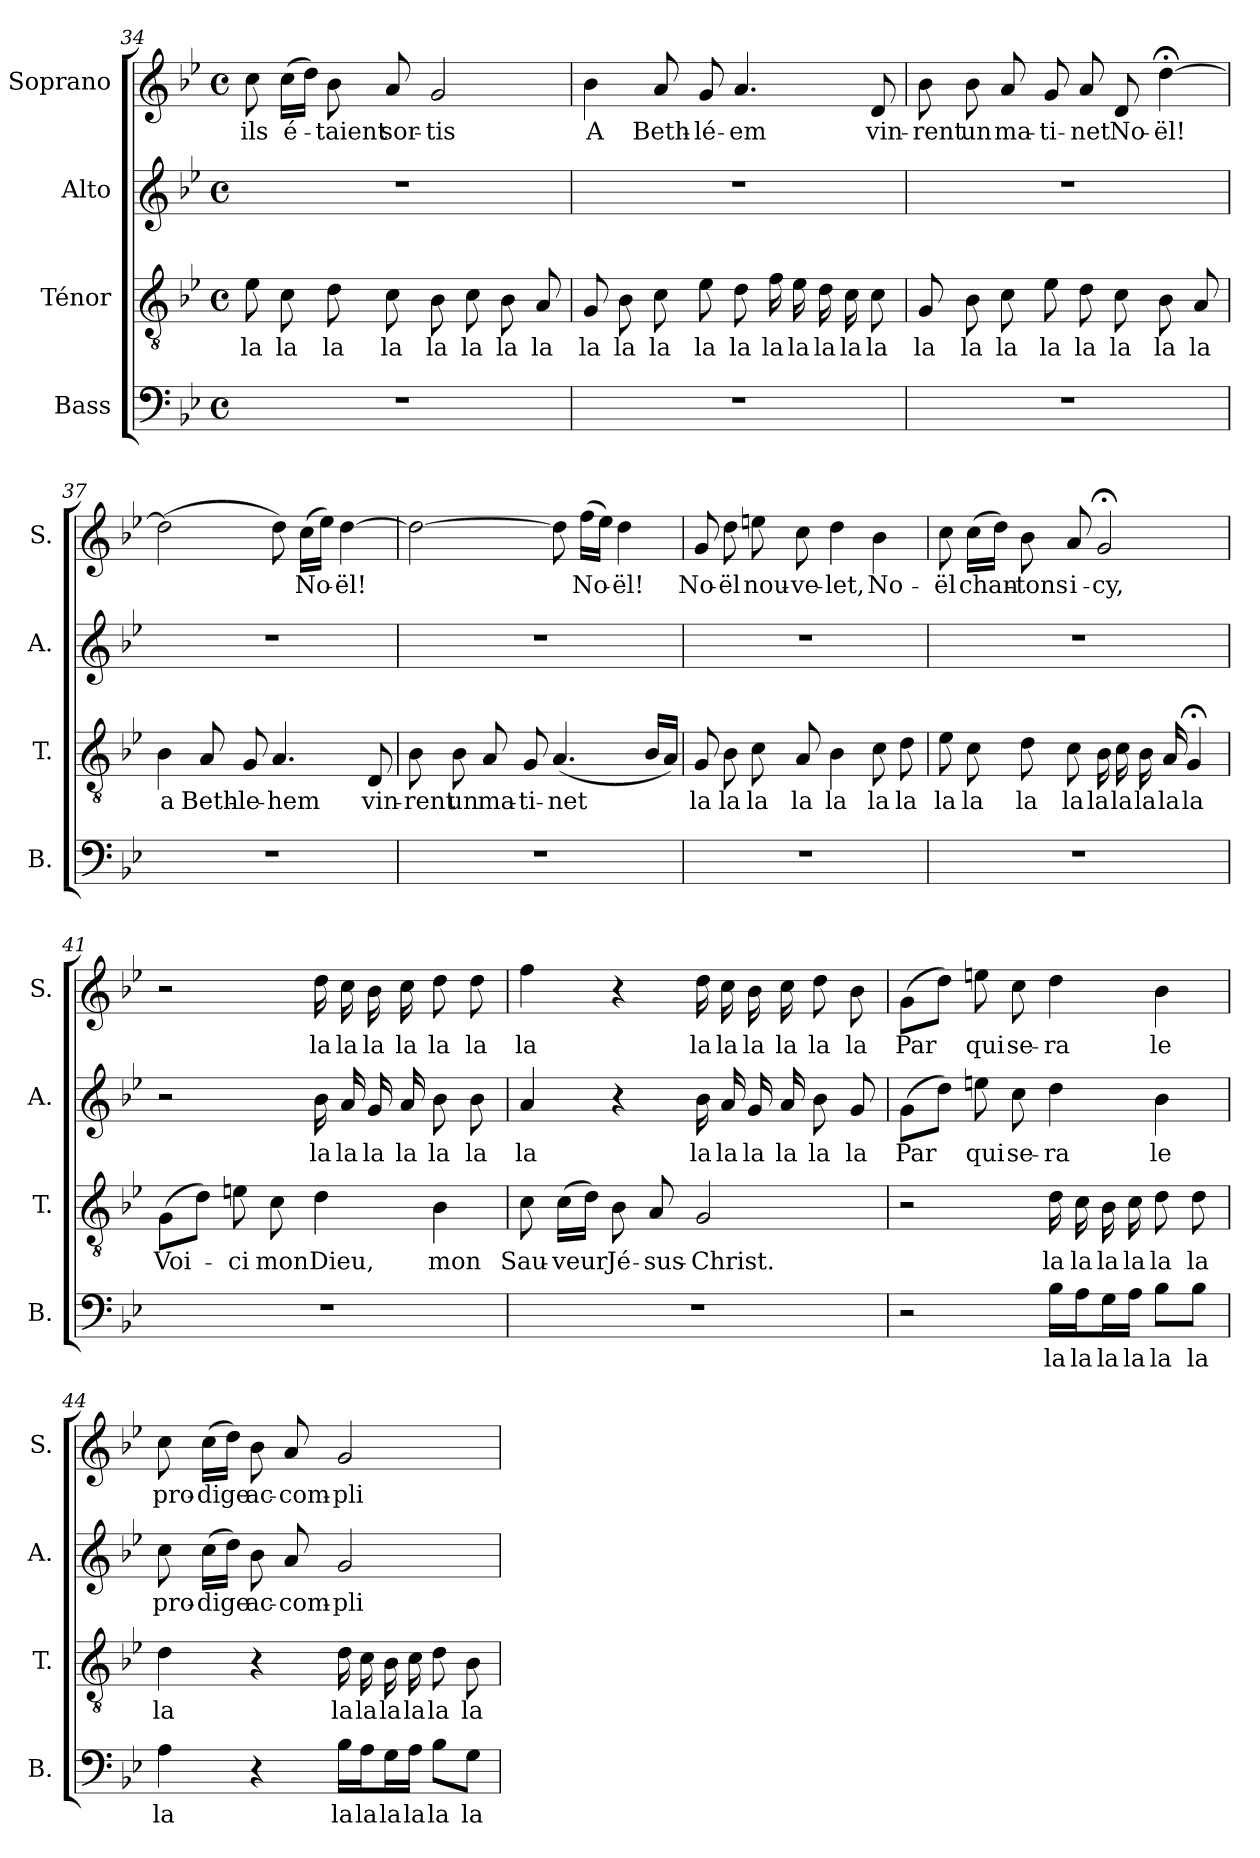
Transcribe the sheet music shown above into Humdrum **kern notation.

**kern	**text	**kern	**text	**kern	**text	**kern	**text
*part4	*part4	*part3	*part3	*part2	*part2	*part1	*part1
*staff4	*staff4	*staff3	*staff3	*staff2	*staff2	*staff1	*staff1
*I"Bass	*	*I"Ténor	*	*I"Alto	*	*I"Soprano	*
*I'B.	*	*I'T.	*	*I'A.	*	*I'S.	*
*clefF4	*	*clefGv2	*	*clefG2	*	*clefG2	*
*k[b-e-]	*	*k[b-e-]	*	*k[b-e-]	*	*k[b-e-]	*
*M4/4	*	*M4/4	*	*M4/4	*	*M4/4	*
*met(c)	*	*met(c)	*	*met(c)	*	*met(c)	*
=34	=34	=34	=34	=34	=34	=34	=34
!	!	!	!LO:LY:b	!	!	!	!LO:LY:b
1r	.	8e-\	la	1r	.	8cc\	ils
!	!	!	!LO:LY:b	!	!	!	!LO:LY:b
.	.	8c\	la	.	.	(16cc\LL	é-
.	.	.	.	.	.	16dd\JJ)	.
!	!	!	!LO:LY:b	!	!	!	!LO:LY:b
.	.	8d\	la	.	.	8b-\	-taient
!	!	!	!LO:LY:b	!	!	!	!LO:LY:b
.	.	8c\	la	.	.	8a/	sor-
!	!	!	!LO:LY:b	!	!	!	!LO:LY:b
.	.	8B-\	la	.	.	2g/	-tis
!	!	!	!LO:LY:b	!	!	!	!
.	.	8c\	la	.	.	.	.
!	!	!	!LO:LY:b	!	!	!	!
.	.	8B-\	la	.	.	.	.
!	!	!	!LO:LY:b	!	!	!	!
.	.	8A/	la	.	.	.	.
=35	=35	=35	=35	=35	=35	=35	=35
!	!	!	!LO:LY:b	!	!	!	!LO:LY:b
1r	.	8G/	la	1r	.	4b-\	A
!	!	!	!LO:LY:b	!	!	!	!
.	.	8B-\	la	.	.	.	.
!	!	!	!LO:LY:b	!	!	!	!LO:LY:b
.	.	8c\	la	.	.	8a/	Beth-
!	!	!	!LO:LY:b	!	!	!	!LO:LY:b
.	.	8e-\	la	.	.	8g/	-lé-
!	!	!	!LO:LY:b	!	!	!	!LO:LY:b
.	.	8d\	la	.	.	4.a/	-em
!	!	!	!LO:LY:b	!	!	!	!
.	.	16f\	la	.	.	.	.
!	!	!	!LO:LY:b	!	!	!	!
.	.	16e-\	la	.	.	.	.
!	!	!	!LO:LY:b	!	!	!	!
.	.	16d\	la	.	.	.	.
!	!	!	!LO:LY:b	!	!	!	!
.	.	16c\	la	.	.	.	.
!	!	!	!LO:LY:b	!	!	!	!LO:LY:b
.	.	8c\	la	.	.	8d/	vin-
=36	=36	=36	=36	=36	=36	=36	=36
!	!	!	!LO:LY:b	!	!	!	!LO:LY:b
1r	.	8G/	la	1r	.	8b-\	-rent
!	!	!	!LO:LY:b	!	!	!	!LO:LY:b
.	.	8B-\	la	.	.	8b-\	un
!	!	!	!LO:LY:b	!	!	!	!LO:LY:b
.	.	8c\	la	.	.	8a/	ma-
!	!	!	!LO:LY:b	!	!	!	!LO:LY:b
.	.	8e-\	la	.	.	8g/	-ti-
!	!	!	!LO:LY:b	!	!	!	!LO:LY:b
.	.	8d\	la	.	.	8a/	-net
!	!	!	!LO:LY:b	!	!	!	!LO:LY:b
.	.	8c\	la	.	.	8d/	No-
!	!	!	!LO:LY:b	!	!	!	!LO:LY:b
.	.	8B-\	la	.	.	[4dd;<\	-ël!
!	!	!	!LO:LY:b	!	!	!	!
.	.	8A/	la	.	.	.	.
!!LO:LB:g=z
=37	=37	=37	=37	=37	=37	=37	=37
!	!	!	!LO:LY:b	!	!	!	!
1r	.	4B-\	a	1r	.	(2dd\]	.
!	!	!	!LO:LY:b	!	!	!	!
.	.	8A/	Beth-	.	.	.	.
!	!	!	!LO:LY:b	!	!	!	!
.	.	8G/	-le-	.	.	.	.
!	!	!	!LO:LY:b	!	!	!	!
.	.	4.A/	-hem	.	.	8dd\)	.
!	!	!	!	!	!	!	!LO:LY:b
.	.	.	.	.	.	(16cc\LL	No-
.	.	.	.	.	.	16ee-\JJ)	.
!	!	!	!	!	!	!	!LO:LY:b
.	.	.	.	.	.	[4dd\	-ël!
!	!	!	!LO:LY:b	!	!	!	!
.	.	8D/	vin-	.	.	.	.
=38	=38	=38	=38	=38	=38	=38	=38
!	!	!	!LO:LY:b	!	!	!	!
1r	.	8B-\	-rent	1r	.	2dd\_	.
!	!	!	!LO:LY:b	!	!	!	!
.	.	8B-\	un	.	.	.	.
!	!	!	!LO:LY:b	!	!	!	!
.	.	8A/	ma-	.	.	.	.
!	!	!	!LO:LY:b	!	!	!	!
.	.	8G/	-ti-	.	.	.	.
!	!	!	!LO:LY:b	!	!	!	!
.	.	(4.A/	-net	.	.	8dd\]	.
!	!	!	!	!	!	!	!LO:LY:b
.	.	.	.	.	.	(16ff\LL	No-
.	.	.	.	.	.	16ee-\JJ)	.
!	!	!	!	!	!	!	!LO:LY:b
.	.	.	.	.	.	4dd\	-ël!
.	.	16B-/LL	.	.	.	.	.
.	.	16A/JJ)	.	.	.	.	.
=39	=39	=39	=39	=39	=39	=39	=39
!	!	!	!LO:LY:b	!	!	!	!LO:LY:b
1r	.	8G/	la	1r	.	8g/	No-
!	!	!	!LO:LY:b	!	!	!	!LO:LY:b
.	.	8B-\	la	.	.	8dd\	-ël
!	!	!	!LO:LY:b	!	!	!	!LO:LY:b
.	.	8c\	la	.	.	8een\	nou-
!	!	!	!LO:LY:b	!	!	!	!LO:LY:b
.	.	8A/	la	.	.	8cc\	-ve-
!	!	!	!LO:LY:b	!	!	!	!LO:LY:b
.	.	4B-\	la	.	.	4dd\	-let,
!	!	!	!LO:LY:b	!	!	!	!LO:LY:b
.	.	8c\	la	.	.	4b-\	No-
!	!	!	!LO:LY:b	!	!	!	!
.	.	8d\	la	.	.	.	.
=40	=40	=40	=40	=40	=40	=40	=40
!	!	!	!LO:LY:b	!	!	!	!LO:LY:b
1r	.	8e-\	la	1r	.	8cc\	-ël
!	!	!	!LO:LY:b	!	!	!	!LO:LY:b
.	.	8c\	la	.	.	(16cc\LL	chan-
.	.	.	.	.	.	16dd\JJ)	.
!	!	!	!LO:LY:b	!	!	!	!LO:LY:b
.	.	8d\	la	.	.	8b-\	-tons
!	!	!	!LO:LY:b	!	!	!	!LO:LY:b
.	.	8c\	la	.	.	8a/	i-
!	!	!	!LO:LY:b	!	!	!	!LO:LY:b
.	.	16B-\	la	.	.	2g;</	-cy,
!	!	!	!LO:LY:b	!	!	!	!
.	.	16c\	la	.	.	.	.
!	!	!	!LO:LY:b	!	!	!	!
.	.	16B-\	la	.	.	.	.
!	!	!	!LO:LY:b	!	!	!	!
.	.	16A/	la	.	.	.	.
!	!	!	!LO:LY:b	!	!	!	!
.	.	4G;</	la	.	.	.	.
!!LO:LB:g=z
=41	=41	=41	=41	=41	=41	=41	=41
!	!	!	!LO:LY:b	!	!	!	!
1r	.	(8G\L	Voi-	2r	.	2r	.
.	.	8d\J)	.	.	.	.	.
!	!	!	!LO:LY:b	!	!	!	!
.	.	8en\	-ci	.	.	.	.
!	!	!	!LO:LY:b	!	!	!	!
.	.	8c\	mon	.	.	.	.
!	!	!	!LO:LY:b	!	!LO:LY:b	!	!LO:LY:b
.	.	4d\	Dieu,	16b-\	la	16dd\	la
!	!	!	!	!	!LO:LY:b	!	!LO:LY:b
.	.	.	.	16a/	la	16cc\	la
!	!	!	!	!	!LO:LY:b	!	!LO:LY:b
.	.	.	.	16g/	la	16b-\	la
!	!	!	!	!	!LO:LY:b	!	!LO:LY:b
.	.	.	.	16a/	la	16cc\	la
!	!	!	!LO:LY:b	!	!LO:LY:b	!	!LO:LY:b
.	.	4B-\	mon	8b-\	la	8dd\	la
!	!	!	!	!	!LO:LY:b	!	!LO:LY:b
.	.	.	.	8b-\	la	8dd\	la
=42	=42	=42	=42	=42	=42	=42	=42
!	!	!	!LO:LY:b	!	!LO:LY:b	!	!LO:LY:b
1r	.	8c\	Sau-	4a/	la	4ff\	la
!	!	!	!LO:LY:b	!	!	!	!
.	.	(16c\LL	-veur	.	.	.	.
.	.	16d\JJ)	.	.	.	.	.
!	!	!	!LO:LY:b	!	!	!	!
.	.	8B-\	Jé-	4r	.	4r	.
!	!	!	!LO:LY:b	!	!	!	!
.	.	8A/	-sus-	.	.	.	.
!	!	!	!LO:LY:b	!	!LO:LY:b	!	!LO:LY:b
.	.	2G/	-Christ.	16b-\	la	16dd\	la
!	!	!	!	!	!LO:LY:b	!	!LO:LY:b
.	.	.	.	16a/	la	16cc\	la
!	!	!	!	!	!LO:LY:b	!	!LO:LY:b
.	.	.	.	16g/	la	16b-\	la
!	!	!	!	!	!LO:LY:b	!	!LO:LY:b
.	.	.	.	16a/	la	16cc\	la
!	!	!	!	!	!LO:LY:b	!	!LO:LY:b
.	.	.	.	8b-\	la	8dd\	la
!	!	!	!	!	!LO:LY:b	!	!LO:LY:b
.	.	.	.	8g/	la	8b-\	la
=43	=43	=43	=43	=43	=43	=43	=43
!	!	!	!	!	!LO:LY:b	!	!LO:LY:b
2r	.	2r	.	(8g\L	Par	(8g\L	Par
.	.	.	.	8dd\J)	.	8dd\J)	.
!	!	!	!	!	!LO:LY:b	!	!LO:LY:b
.	.	.	.	8een\	qui	8een\	qui
!	!	!	!	!	!LO:LY:b	!	!LO:LY:b
.	.	.	.	8cc\	se-	8cc\	se-
!	!LO:LY:b	!	!LO:LY:b	!	!LO:LY:b	!	!LO:LY:b
16B-\LL	la	16d\	la	4dd\	-ra	4dd\	-ra
!	!LO:LY:b	!	!LO:LY:b	!	!	!	!
16A\J	la	16c\	la	.	.	.	.
!	!LO:LY:b	!	!LO:LY:b	!	!	!	!
16G\L	la	16B-\	la	.	.	.	.
!	!LO:LY:b	!	!LO:LY:b	!	!	!	!
16A\JJ	la	16c\	la	.	.	.	.
!	!LO:LY:b	!	!LO:LY:b	!	!LO:LY:b	!	!LO:LY:b
8B-\L	la	8d\	la	4b-\	le	4b-\	le
!	!LO:LY:b	!	!LO:LY:b	!	!	!	!
8B-\J	la	8d\	la	.	.	.	.
!!LO:PB:g=z
=44	=44	=44	=44	=44	=44	=44	=44
!	!LO:LY:b	!	!LO:LY:b	!	!LO:LY:b	!	!LO:LY:b
4A\	la	4d\	la	8cc\	pro-	8cc\	pro-
!	!	!	!	!	!LO:LY:b	!	!LO:LY:b
.	.	.	.	(16cc\LL	-dige	(16cc\LL	-dige
.	.	.	.	16dd\JJ)	.	16dd\JJ)	.
!	!	!	!	!	!LO:LY:b	!	!LO:LY:b
4r	.	4r	.	8b-\	ac-	8b-\	ac-
!	!	!	!	!	!LO:LY:b	!	!LO:LY:b
.	.	.	.	8a/	-com-	8a/	-com-
!	!LO:LY:b	!	!LO:LY:b	!	!LO:LY:b	!	!LO:LY:b
16B-\LL	la	16d\	la	2g/	-pli	2g/	-pli
!	!LO:LY:b	!	!LO:LY:b	!	!	!	!
16A\J	la	16c\	la	.	.	.	.
!	!LO:LY:b	!	!LO:LY:b	!	!	!	!
16G\L	la	16B-\	la	.	.	.	.
!	!LO:LY:b	!	!LO:LY:b	!	!	!	!
16A\JJ	la	16c\	la	.	.	.	.
!	!LO:LY:b	!	!LO:LY:b	!	!	!	!
8B-\L	la	8d\	la	.	.	.	.
!	!LO:LY:b	!	!LO:LY:b	!	!	!	!
8G\J	la	8B-\	la	.	.	.	.
=	=	=	=	=	=	=	=
*-	*-	*-	*-	*-	*-	*-	*-
